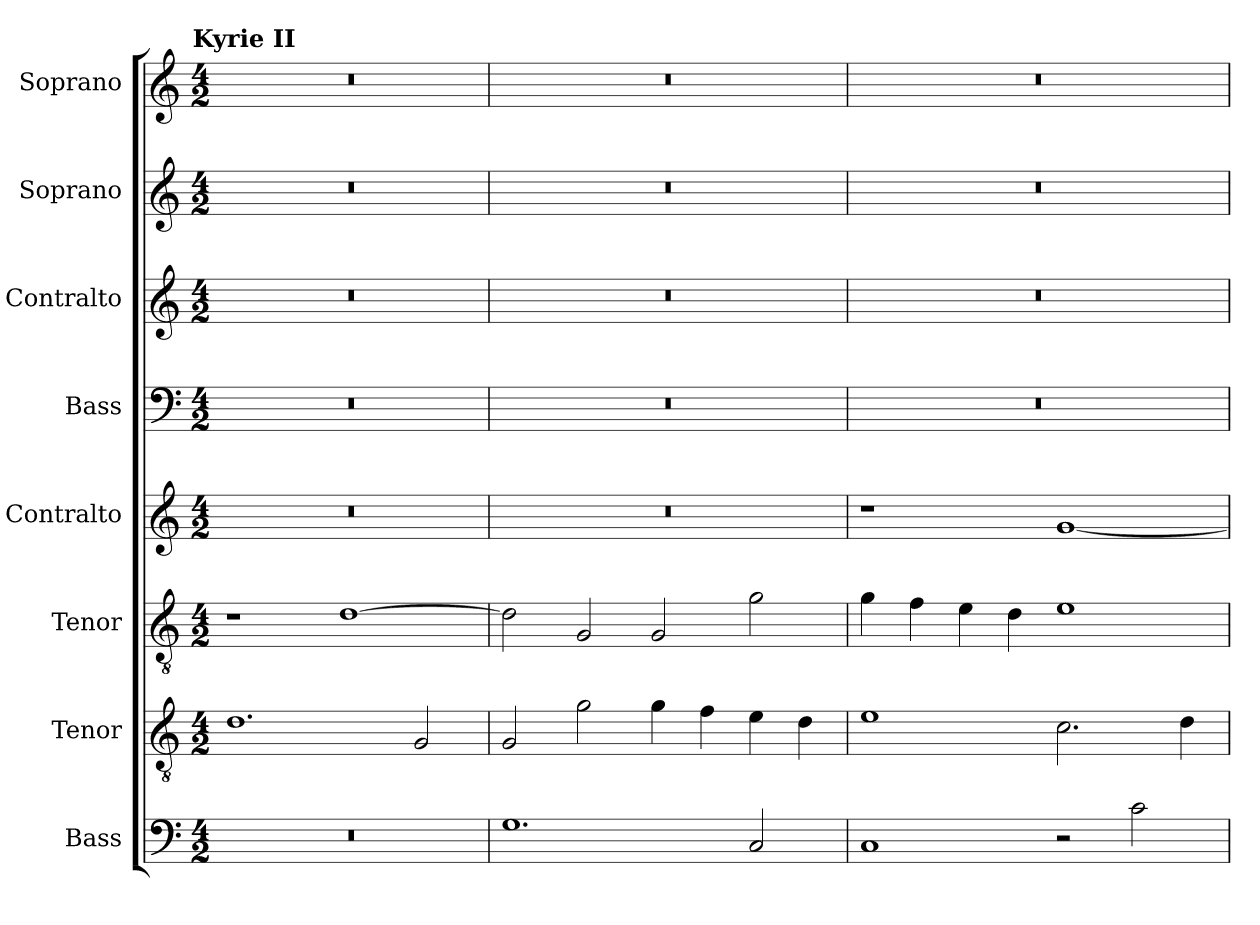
**kern	**kern	**kern	**kern	**kern	**kern	**kern	**kern
*part8	*part7	*part6	*part5	*part4	*part3	*part2	*part1
*staff8	*staff7	*staff6	*staff5	*staff4	*staff3	*staff2	*staff1
*I"Bass	*I"Tenor	*I"Tenor	*I"Contralto	*I"Bass	*I"Contralto	*I"Soprano	*I"Soprano
*I'B	*I'T	*I'T	*I'A	*I'B	*I'A	*I'S	*I'S
*clefF4	*clefGv2	*clefGv2	*clefG2	*clefF4	*clefG2	*clefG2	*clefG2
*k[]	*k[]	*k[]	*k[]	*k[]	*k[]	*k[]	*k[]
*G:mix	*G:mix	*G:mix	*G:mix	*G:mix	*G:mix	*G:mix	*G:mix
!!LO:TX:omd:t=Kyrie II
*M4/2	*M4/2	*M4/2	*M4/2	*M4/2	*M4/2	*M4/2	*M4/2
=1	=1	=1	=1	=1	=1	=1	=1
0r	1.d	1r	0r	0r	0r	0r	0r
.	.	[1d	.	.	.	.	.
.	2G	.	.	.	.	.	.
=2	=2	=2	=2	=2	=2	=2	=2
1.G	2G	2d]	0r	0r	0r	0r	0r
.	2g	2G	.	.	.	.	.
.	4g	2G	.	.	.	.	.
.	4f	.	.	.	.	.	.
2C	4e	2g	.	.	.	.	.
.	4d	.	.	.	.	.	.
=3	=3	=3	=3	=3	=3	=3	=3
1C	1e	4g	1r	0r	0r	0r	0r
.	.	4f	.	.	.	.	.
.	.	4e	.	.	.	.	.
.	.	4d	.	.	.	.	.
2r	2.c	1e	[1g	.	.	.	.
2c	.	.	.	.	.	.	.
.	4d	.	.	.	.	.	.
=	=	=	=	=	=	=	=
*-	*-	*-	*-	*-	*-	*-	*-
